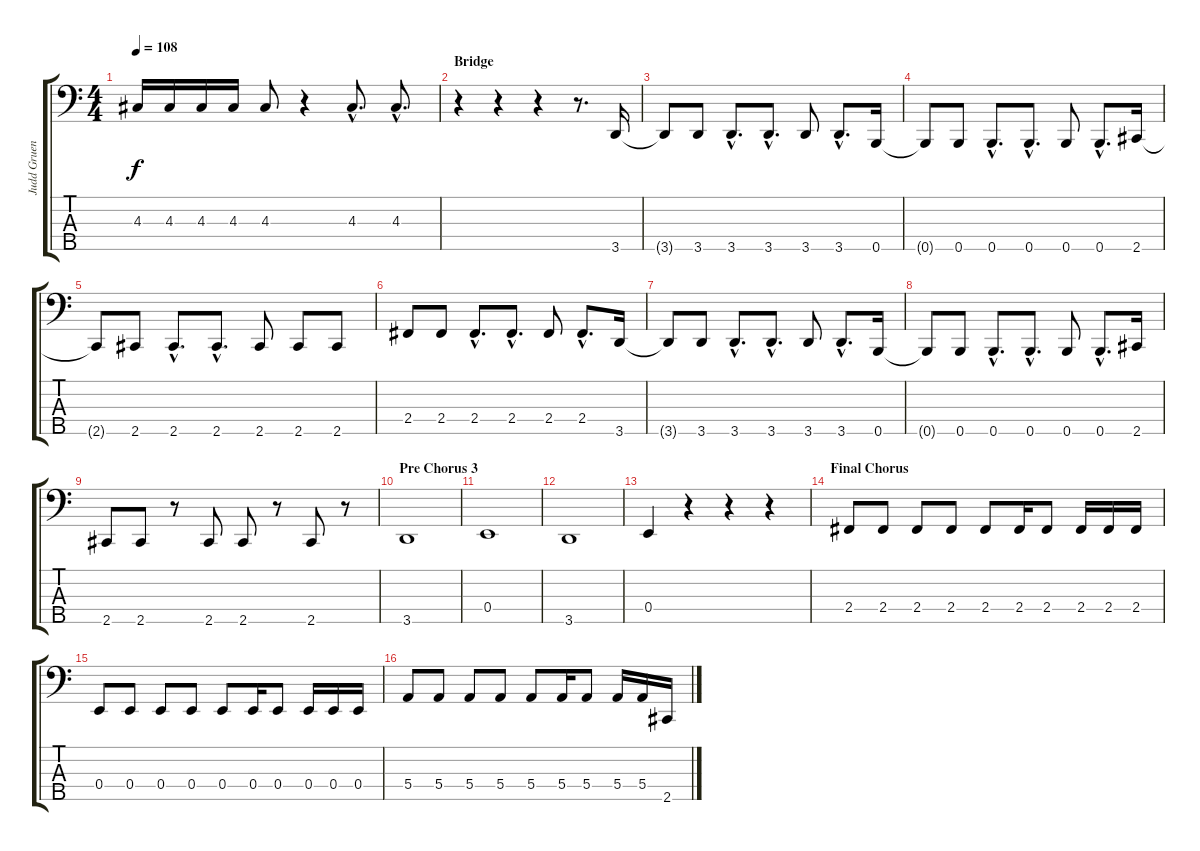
\track ("Judd Gruenbaum (Volume Effect)" "Judd Gruen") {instrument electricbasspick}
\staff {score tabs}
\tuning (G2 D2 A1 E1 B0) {hide}
\ts (4 4)
\tempo 108
\clef f4
\ks c
4.3.16{dy f} 4.3.16 4.3.16 4.3.16 4.3.8 r.4 4.3{hac}.8{d} 4.3{hac}.8{d} |
\section ("" "Bridge")
r.4 r.4 r.4 r.8{d} 3.5.16 |
3.5{t}.8 3.5.8 3.5{hac}.8{d} 3.5{hac}.8{d} 3.5.8 3.5{hac}.8{d} 0.5.16 |
0.5{t}.8 0.5.8 0.5{hac}.8{d} 0.5{hac}.8{d} 0.5.8 0.5{hac}.8{d} 2.5.16 |
2.5{t}.8 2.5.8 2.5{hac}.8{d} 2.5{hac}.8{d} 2.5.8 2.5.8 2.5.8 |
2.4.8 2.4.8 2.4{hac}.8{d} 2.4{hac}.8{d} 2.4.8 2.4{hac}.8{d} 3.5.16 |
3.5{t}.8 3.5.8 3.5{hac}.8{d} 3.5{hac}.8{d} 3.5.8 3.5{hac}.8{d} 0.5.16 |
0.5{t}.8 0.5.8 0.5{hac}.8{d} 0.5{hac}.8{d} 0.5.8 0.5{hac}.8{d} 2.5.16 |
2.5.8 2.5.8 r.8 2.5.8 2.5.8 r.8 2.5.8 r.8 |
\section ("" "Pre Chorus 3")
3.5.1 |
0.4.1 |
3.5.1 |
0.4.4 r.4 r.4 r.4 |
\section ("" "Final Chorus")
2.4.8 2.4.8 2.4.8 2.4.8 2.4.8 2.4.16 2.4.8 2.4.16 2.4.16 2.4.16 |
0.4.8 0.4.8 0.4.8 0.4.8 0.4.8 0.4.16 0.4.8 0.4.16 0.4.16 0.4.16 |
5.4.8 5.4.8 5.4.8 5.4.8 5.4.8 5.4.16 5.4.8 5.4.16 5.4.16 2.5.16
